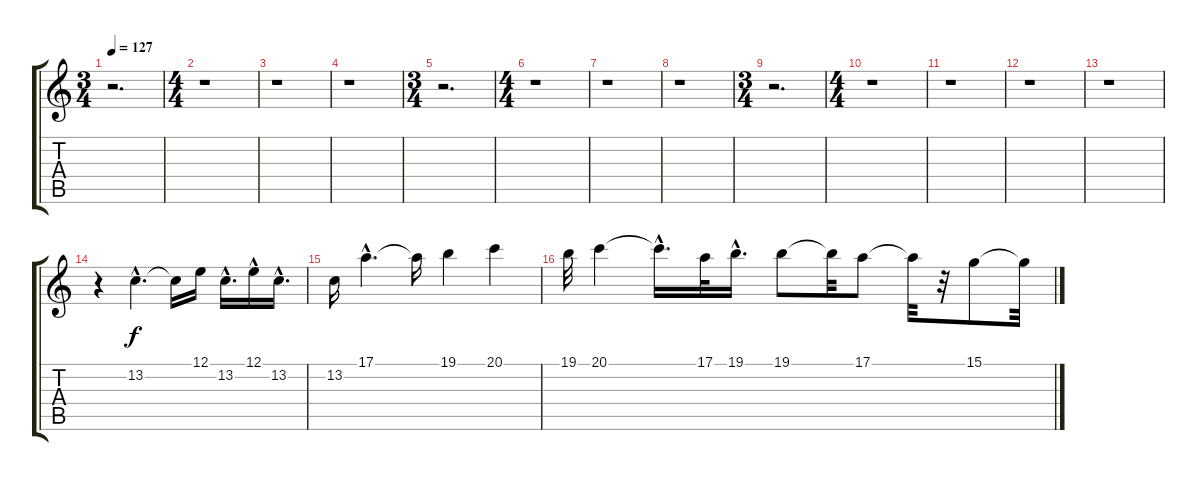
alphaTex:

\track "" {instrument synthbrass2}
\staff {score tabs}
\tuning (E4 B3 G3 D3 A2 E2) {hide}
\ts (3 4)
\tempo 127
\clef g2
\ks c
r.2{d dy f} |
\ts (4 4)
r.1 |
r.1 |
r.1 |
\ts (3 4)
r.2{d} |
\ts (4 4)
r.1 |
r.1 |
r.1 |
\ts (3 4)
r.2{d} |
\ts (4 4)
r.1 |
r.1 |
r.1 |
r.1 |
r.4 13.2{hac}.4{d} 13.2{t}.16 12.1.16 13.2{hac}.16{d} 12.1{hac}.16 13.2{hac}.16{d} |
13.2.16 17.1{hac}.4{d} 17.1{t}.16 19.1.4 20.1.4 |
19.1.32 20.1.4 20.1{hac t}.16{d} 17.1.32 19.1{hac}.16{d} 19.1.8 19.1{t}.32 17.1.8 17.1{t}.32 r.32 15.1.8 15.1{t}.32
